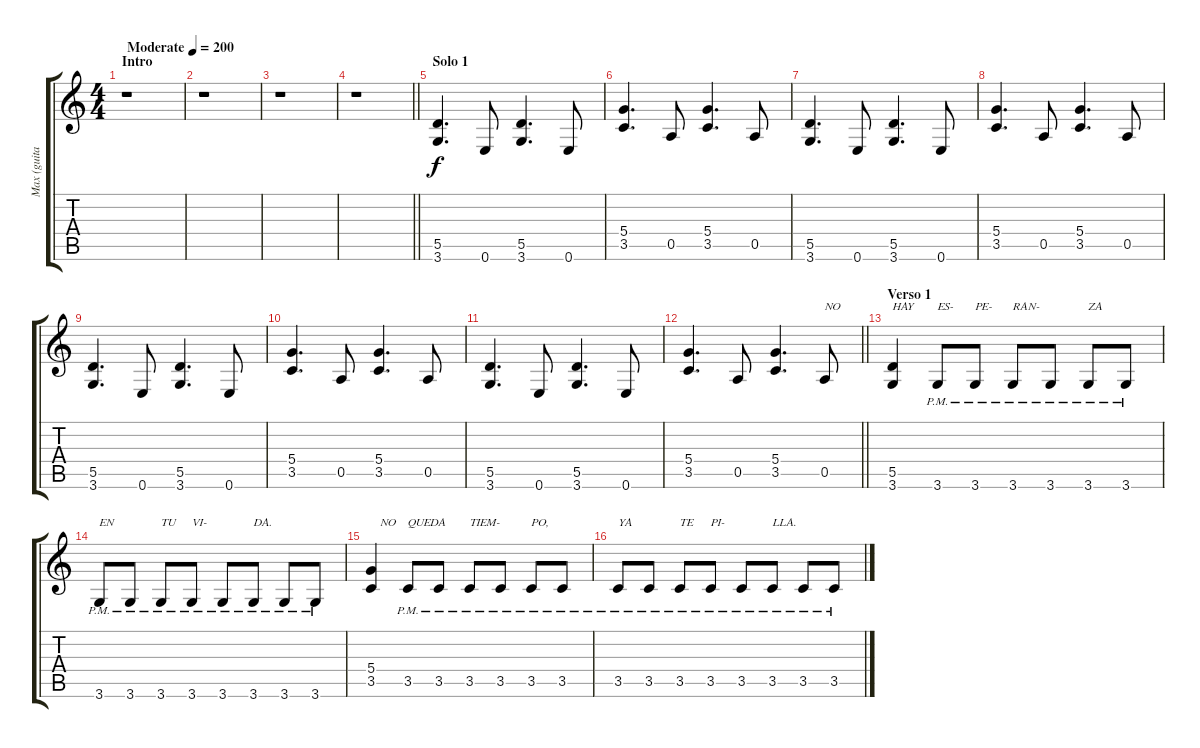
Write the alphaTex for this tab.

\track ("Max (guitarra 2 y voz)" "Max (guita") {instrument distortionguitar}
\staff {score tabs}
\tuning (E4 B3 G3 D3 A2 E2) {hide}
\ts (4 4)
\section ("" "Intro")
\tempo (200 "Moderate")
\clef g2
\ks c
r.1{dy f instrument distortionguitar} |
r.1 |
r.1 |
\barLineRight lightlight
r.1 |
\section ("" "Solo 1")
(5.5 3.6).4{d} 0.6.8 (5.5 3.6).4{d} 0.6.8 |
(5.4 3.5).4{d} 0.5.8 (5.4 3.5).4{d} 0.5.8 |
(5.5 3.6).4{d} 0.6.8 (5.5 3.6).4{d} 0.6.8 |
(5.4 3.5).4{d} 0.5.8 (5.4 3.5).4{d} 0.5.8 |
(5.5 3.6).4{d} 0.6.8 (5.5 3.6).4{d} 0.6.8 |
(5.4 3.5).4{d} 0.5.8 (5.4 3.5).4{d} 0.5.8 |
(5.5 3.6).4{d} 0.6.8 (5.5 3.6).4{d} 0.6.8 |
\barLineRight lightlight
(5.4 3.5).4{d} 0.5.8 (5.4 3.5).4{d} 0.5.8{txt "NO"} |
\section ("" "Verso 1")
(5.5 3.6).4{txt "HAY"} 3.6{pm}.8{txt "ES-"} 3.6{pm}.8{txt "PE-"} 3.6{pm}.8{txt "RAN-"} 3.6{pm}.8 3.6{pm}.8{txt "ZA"} 3.6{pm}.8 |
3.6{pm}.8{txt "EN"} 3.6{pm}.8 3.6{pm}.8{txt "TU"} 3.6{pm}.8{txt "VI-"} 3.6{pm}.8 3.6{pm}.8{txt "DA."} 3.6{pm}.8 3.6{pm}.8 |
(5.4 3.5).4{txt "   NO"} 3.5{pm}.8{txt "QUEDA"} 3.5{pm}.8 3.5{pm}.8{txt "TIEM-"} 3.5{pm}.8 3.5{pm}.8{txt "PO,"} 3.5{pm}.8 |
3.5{pm}.8{txt "YA"} 3.5{pm}.8 3.5{pm}.8{txt "TE"} 3.5{pm}.8{txt "PI-"} 3.5{pm}.8 3.5{pm}.8{txt "LLA."} 3.5{pm}.8 3.5{pm}.8
